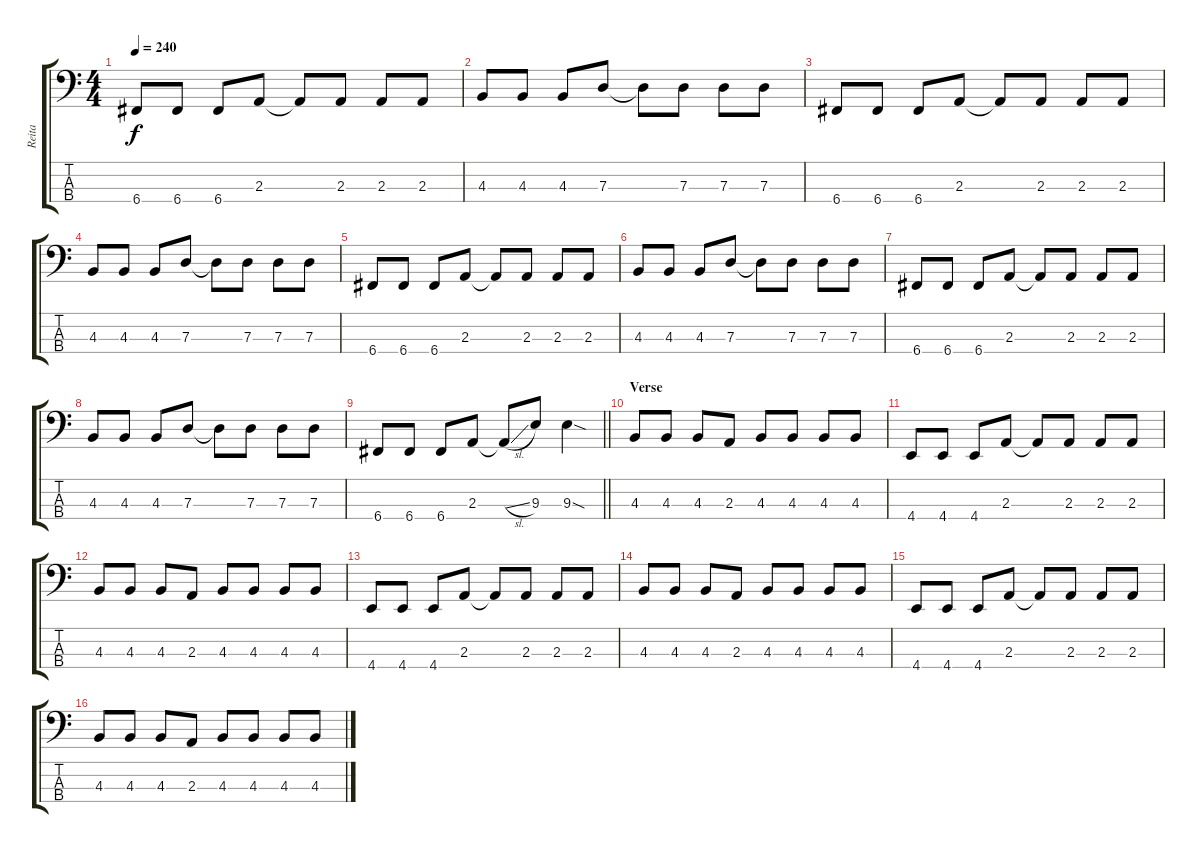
\track ("Reita" "Reita") {instrument electricbasspick}
\staff {score tabs}
\tuning (F2 C2 G1 C1) {hide}
\ts (4 4)
\tempo 240
\clef f4
\ks c
6.4.8{dy f} 6.4.8 6.4.8 2.3.8 2.3{t}.8 2.3.8 2.3.8 2.3.8 |
4.3.8 4.3.8 4.3.8 7.3.8 7.3{t}.8 7.3.8 7.3.8 7.3.8 |
6.4.8 6.4.8 6.4.8 2.3.8 2.3{t}.8 2.3.8 2.3.8 2.3.8 |
4.3.8 4.3.8 4.3.8 7.3.8 7.3{t}.8 7.3.8 7.3.8 7.3.8 |
6.4.8 6.4.8 6.4.8 2.3.8 2.3{t}.8 2.3.8 2.3.8 2.3.8 |
4.3.8 4.3.8 4.3.8 7.3.8 7.3{t}.8 7.3.8 7.3.8 7.3.8 |
6.4.8 6.4.8 6.4.8 2.3.8 2.3{t}.8 2.3.8 2.3.8 2.3.8 |
4.3.8 4.3.8 4.3.8 7.3.8 7.3{t}.8 7.3.8 7.3.8 7.3.8 |
\barLineRight lightlight
6.4.8 6.4.8 6.4.8 2.3.8 2.3{sl t}.8 9.3.8 9.3{sod}.4 |
\section ("" "Verse")
4.3.8 4.3.8 4.3.8 2.3.8 4.3.8 4.3.8 4.3.8 4.3.8 |
4.4.8 4.4.8 4.4.8 2.3.8 2.3{t}.8 2.3.8 2.3.8 2.3.8 |
4.3.8 4.3.8 4.3.8 2.3.8 4.3.8 4.3.8 4.3.8 4.3.8 |
4.4.8 4.4.8 4.4.8 2.3.8 2.3{t}.8 2.3.8 2.3.8 2.3.8 |
4.3.8 4.3.8 4.3.8 2.3.8 4.3.8 4.3.8 4.3.8 4.3.8 |
4.4.8 4.4.8 4.4.8 2.3.8 2.3{t}.8 2.3.8 2.3.8 2.3.8 |
4.3.8 4.3.8 4.3.8 2.3.8 4.3.8 4.3.8 4.3.8 4.3.8
